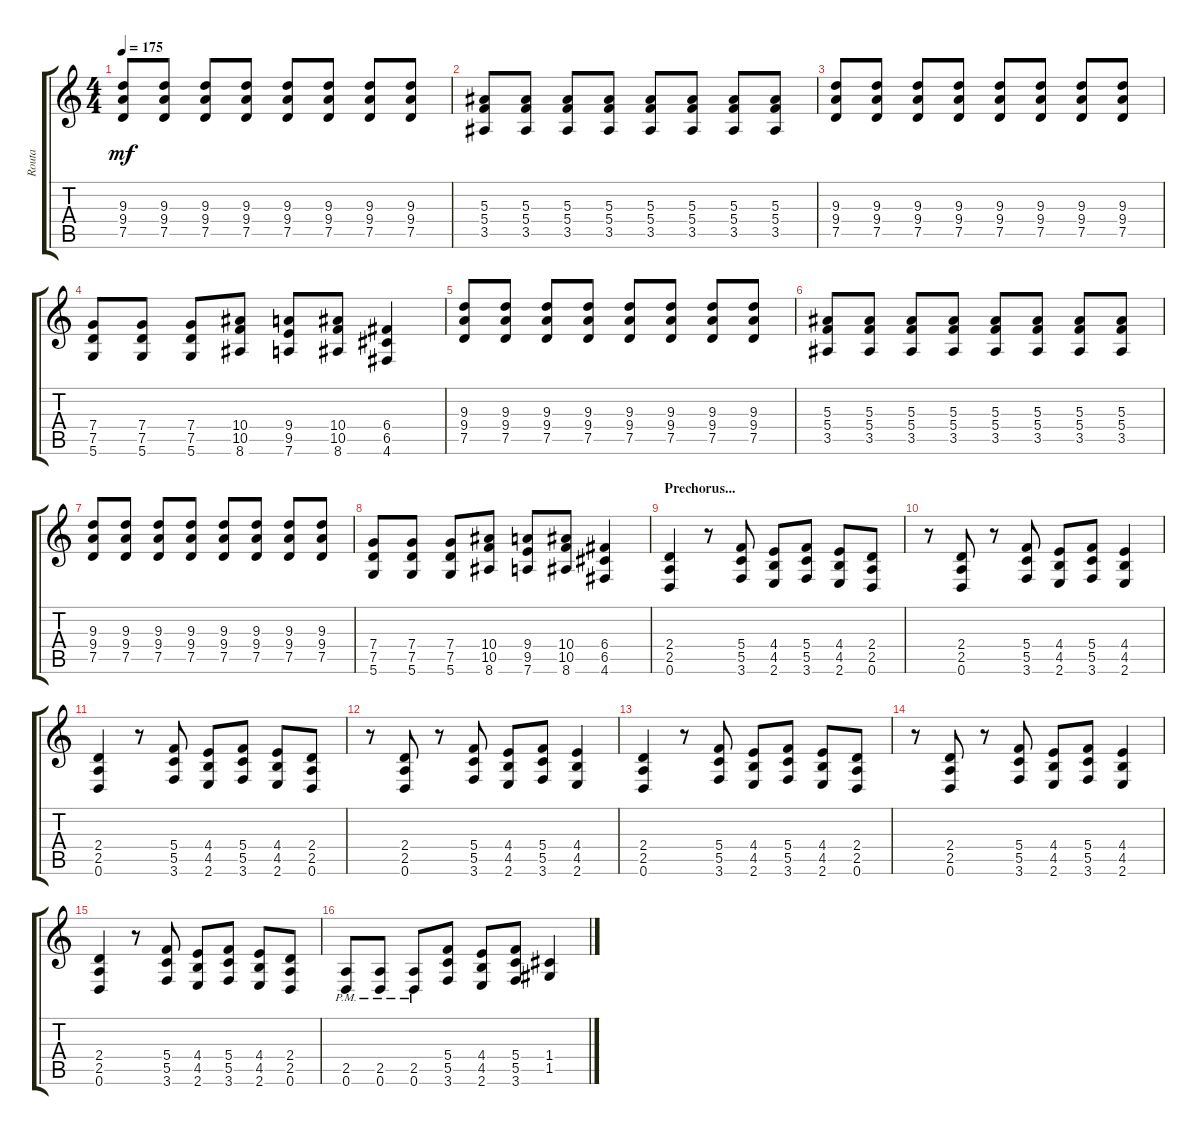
\track ("Routa" "Routa") {instrument distortionguitar}
\staff {score tabs}
\tuning (D4 A3 F3 C3 G2 D2) {hide}
\ts (4 4)
\tempo 175
\clef g2
\ks c
(9.3 9.4 7.5).8{dy mf} (9.3 9.4 7.5).8 (9.3 9.4 7.5).8 (9.3 9.4 7.5).8 (9.3 9.4 7.5).8 (9.3 9.4 7.5).8 (9.3 9.4 7.5).8 (9.3 9.4 7.5).8 |
(5.3 5.4 3.5).8 (5.3 5.4 3.5).8 (5.3 5.4 3.5).8 (5.3 5.4 3.5).8 (5.3 5.4 3.5).8 (5.3 5.4 3.5).8 (5.3 5.4 3.5).8 (5.3 5.4 3.5).8 |
(9.3 9.4 7.5).8 (9.3 9.4 7.5).8 (9.3 9.4 7.5).8 (9.3 9.4 7.5).8 (9.3 9.4 7.5).8 (9.3 9.4 7.5).8 (9.3 9.4 7.5).8 (9.3 9.4 7.5).8 |
(7.4 7.5 5.6).8 (7.4 7.5 5.6).8 (7.4 7.5 5.6).8 (10.4 10.5 8.6).8 (9.4 9.5 7.6).8 (10.4 10.5 8.6).8 (6.4 6.5 4.6).4 |
(9.3 9.4 7.5).8 (9.3 9.4 7.5).8 (9.3 9.4 7.5).8 (9.3 9.4 7.5).8 (9.3 9.4 7.5).8 (9.3 9.4 7.5).8 (9.3 9.4 7.5).8 (9.3 9.4 7.5).8 |
(5.3 5.4 3.5).8 (5.3 5.4 3.5).8 (5.3 5.4 3.5).8 (5.3 5.4 3.5).8 (5.3 5.4 3.5).8 (5.3 5.4 3.5).8 (5.3 5.4 3.5).8 (5.3 5.4 3.5).8 |
(9.3 9.4 7.5).8 (9.3 9.4 7.5).8 (9.3 9.4 7.5).8 (9.3 9.4 7.5).8 (9.3 9.4 7.5).8 (9.3 9.4 7.5).8 (9.3 9.4 7.5).8 (9.3 9.4 7.5).8 |
(7.4 7.5 5.6).8 (7.4 7.5 5.6).8 (7.4 7.5 5.6).8 (10.4 10.5 8.6).8 (9.4 9.5 7.6).8 (10.4 10.5 8.6).8 (6.4 6.5 4.6).4 |
\section ("" "Prechorus...")
(2.4 2.5 0.6).4 r.8 (5.4 5.5 3.6).8 (4.4 4.5 2.6).8 (5.4 5.5 3.6).8 (4.4 4.5 2.6).8 (2.4 2.5 0.6).8 |
r.8 (2.4 2.5 0.6).8 r.8 (5.4 5.5 3.6).8 (4.4 4.5 2.6).8 (5.4 5.5 3.6).8 (4.4 4.5 2.6).4 |
(2.4 2.5 0.6).4 r.8 (5.4 5.5 3.6).8 (4.4 4.5 2.6).8 (5.4 5.5 3.6).8 (4.4 4.5 2.6).8 (2.4 2.5 0.6).8 |
r.8 (2.4 2.5 0.6).8 r.8 (5.4 5.5 3.6).8 (4.4 4.5 2.6).8 (5.4 5.5 3.6).8 (4.4 4.5 2.6).4 |
(2.4 2.5 0.6).4 r.8 (5.4 5.5 3.6).8 (4.4 4.5 2.6).8 (5.4 5.5 3.6).8 (4.4 4.5 2.6).8 (2.4 2.5 0.6).8 |
r.8 (2.4 2.5 0.6).8 r.8 (5.4 5.5 3.6).8 (4.4 4.5 2.6).8 (5.4 5.5 3.6).8 (4.4 4.5 2.6).4 |
(2.4 2.5 0.6).4 r.8 (5.4 5.5 3.6).8 (4.4 4.5 2.6).8 (5.4 5.5 3.6).8 (4.4 4.5 2.6).8 (2.4 2.5 0.6).8 |
(2.5{pm} 0.6{pm}).8 (2.5{pm} 0.6{pm}).8 (2.5{pm} 0.6{pm}).8 (5.4 5.5 3.6).8 (4.4 4.5 2.6).8 (5.4 5.5 3.6).8 (1.4 1.5).4
